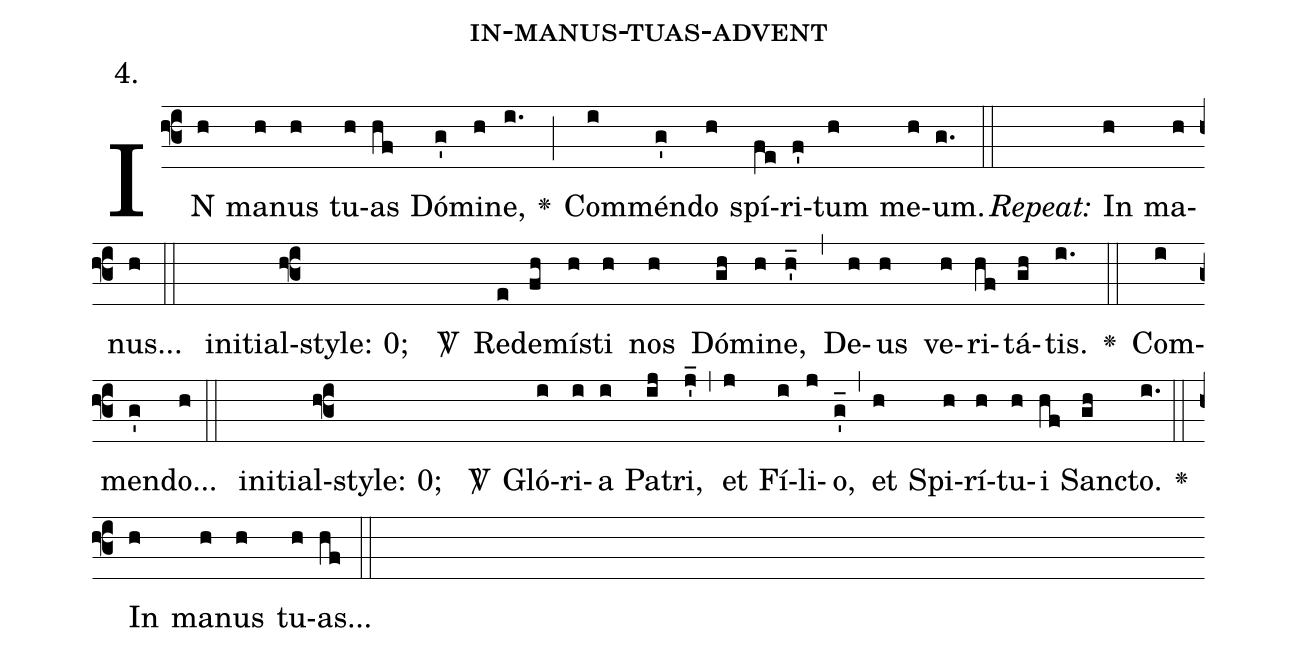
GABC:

annotation: 4.;
name: in-manus-tuas-advent;
%%
(f3)IN(h) ma(h)nus(h) tu(h)as(hf) Dó(g')mi(h)ne,(i.) <v>\greheightstar</v>(;) Com(i)mén(g')do(h) spí(fe)ri(f')tum(h) me(h)um.(g.) (::)
<i>Repeat:</i>()  In(h) ma(h)nus...(h) (::)

initial-style: 0;
%%
(f3)<v>\Vbar</v>() Red(e)e(fh)mí(h)sti(h) nos(h) Dó(gh)mi(h)ne,(h'_) (,) De(h)us(h) ve(h)ri(hf)tá(gh)tis.(i.) <v>\greheightstar</v>(::) Com(i)men(g')do...(h) (::)

initial-style: 0;
%%
(f3)<v>\Vbar</v>() Gló(i)ri(i)a(i) Pa(ij)tri,(j'_) (,) et(j) Fí(i)li(j)o,(g'_) (,) et(h) Spi(h)rí(h)tu(h)i(hf) San(gh)cto.(i.) <v>\greheightstar</v>(::) In(h) ma(h)nus(h) tu(h)as...(hf) (::)
